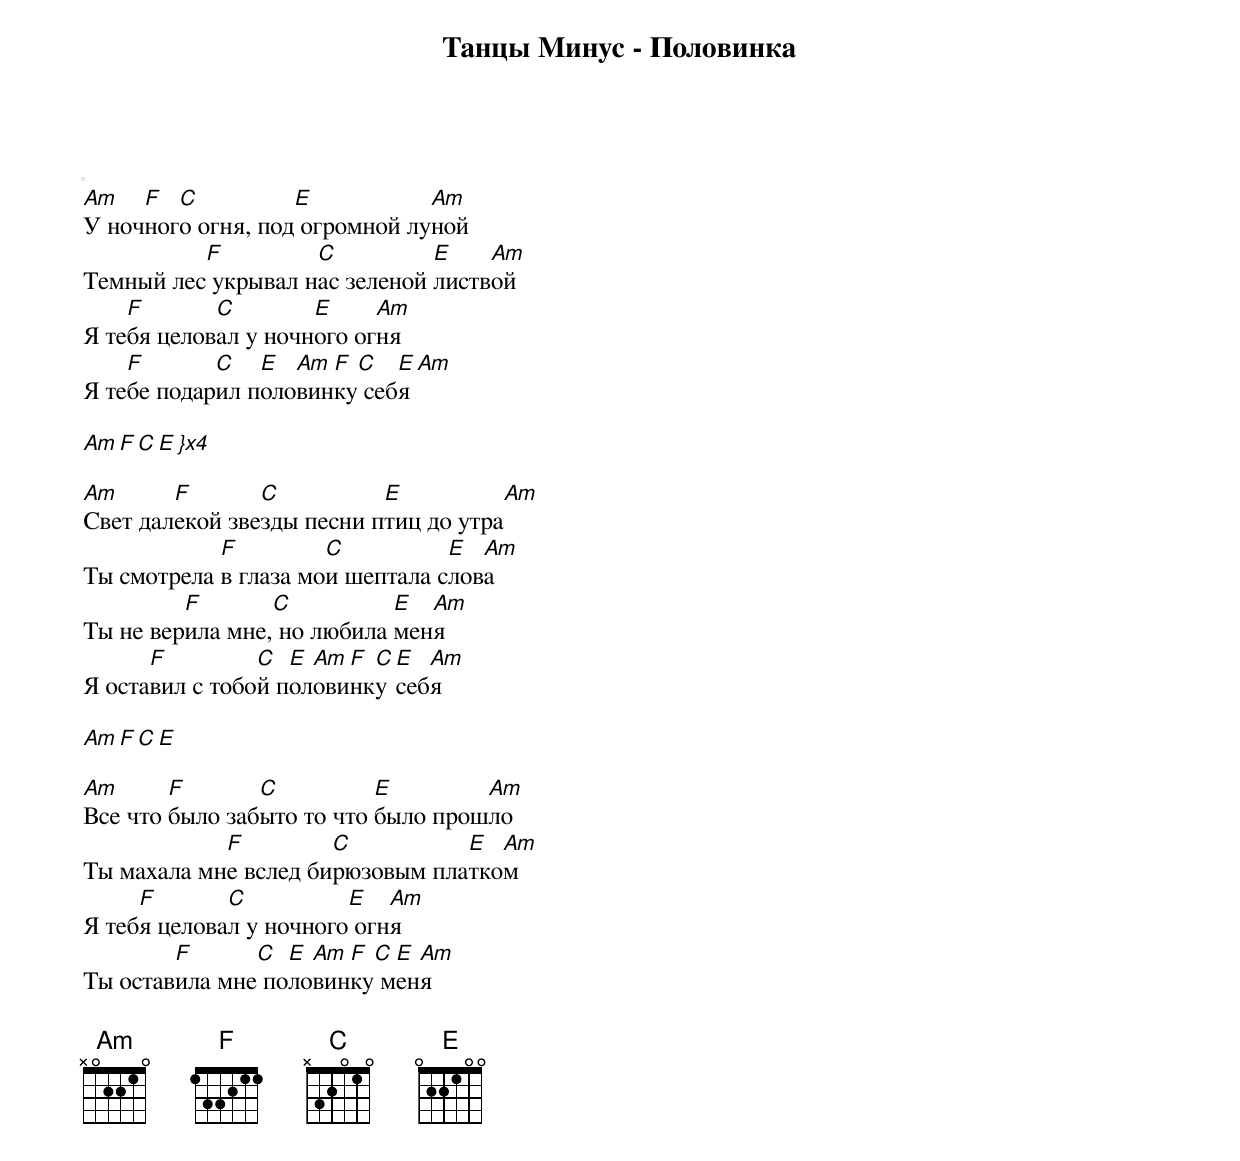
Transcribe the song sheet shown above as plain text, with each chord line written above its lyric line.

Танцы Минус - Половинка

<pre>
Am   F  C          E           Am
У ночного огня, под огромной луной
          F         C          E    Am
Темный лес укрывал нас зеленой листвой
    F       C        E     Am
Я тебя целовал у ночного огня
    F       C   E  Am F C   E Am
Я тебе подарил половинку себя

Am F C E }x4

Am      F       C          E          Am
Свет далекой звезды песни птиц до утра
            F         C          E  Am
Ты смотрела в глаза мои шептала слова
         F       C          E  Am
Ты не верила мне, но любила меня
      F         C  E Am F C E  Am
Я оставил с тобой половинку себя

Am F C E

Am      F       C          E        Am
Все что было забыто то что было прошло
            F         C          E  Am
Ты махала мне вслед бирюзовым платком
     F       C          E   Am
Я тебя целовал у ночного огня
        F      C  E Am F C E Am
Ты оставила мне половинку меня
<pre>
